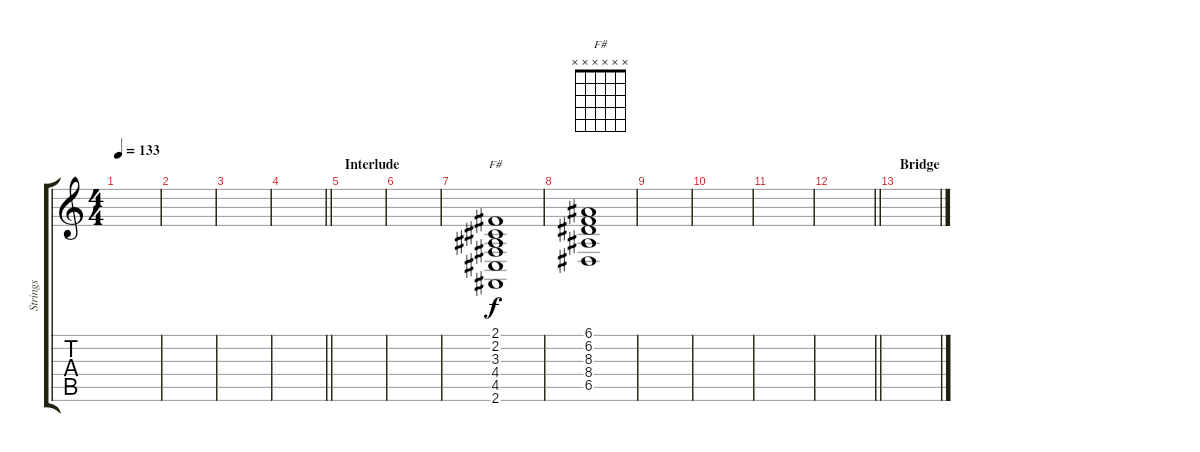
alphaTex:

\track ("Strings" "Strings") {instrument stringensemble1}
\staff {score tabs}
\tuning (E4 B3 G3 D3 A2 E2) {hide}
\chord ("F#" x x x x x x)
\ts (4 4)
\tempo 133
\clef g2
\ks c
|
|
|
\barLineRight lightlight
|
\section ("" "Interlude")
|
|
(2.1 2.2 3.3 4.4 4.5 2.6).1{ch "F#" volume 12 instrument stringensemble1} |
(6.1 6.2 8.3 8.4 6.5).1{instrument stringensemble1} |
|
|
|
\barLineRight lightlight
|
\section ("" "Bridge")
